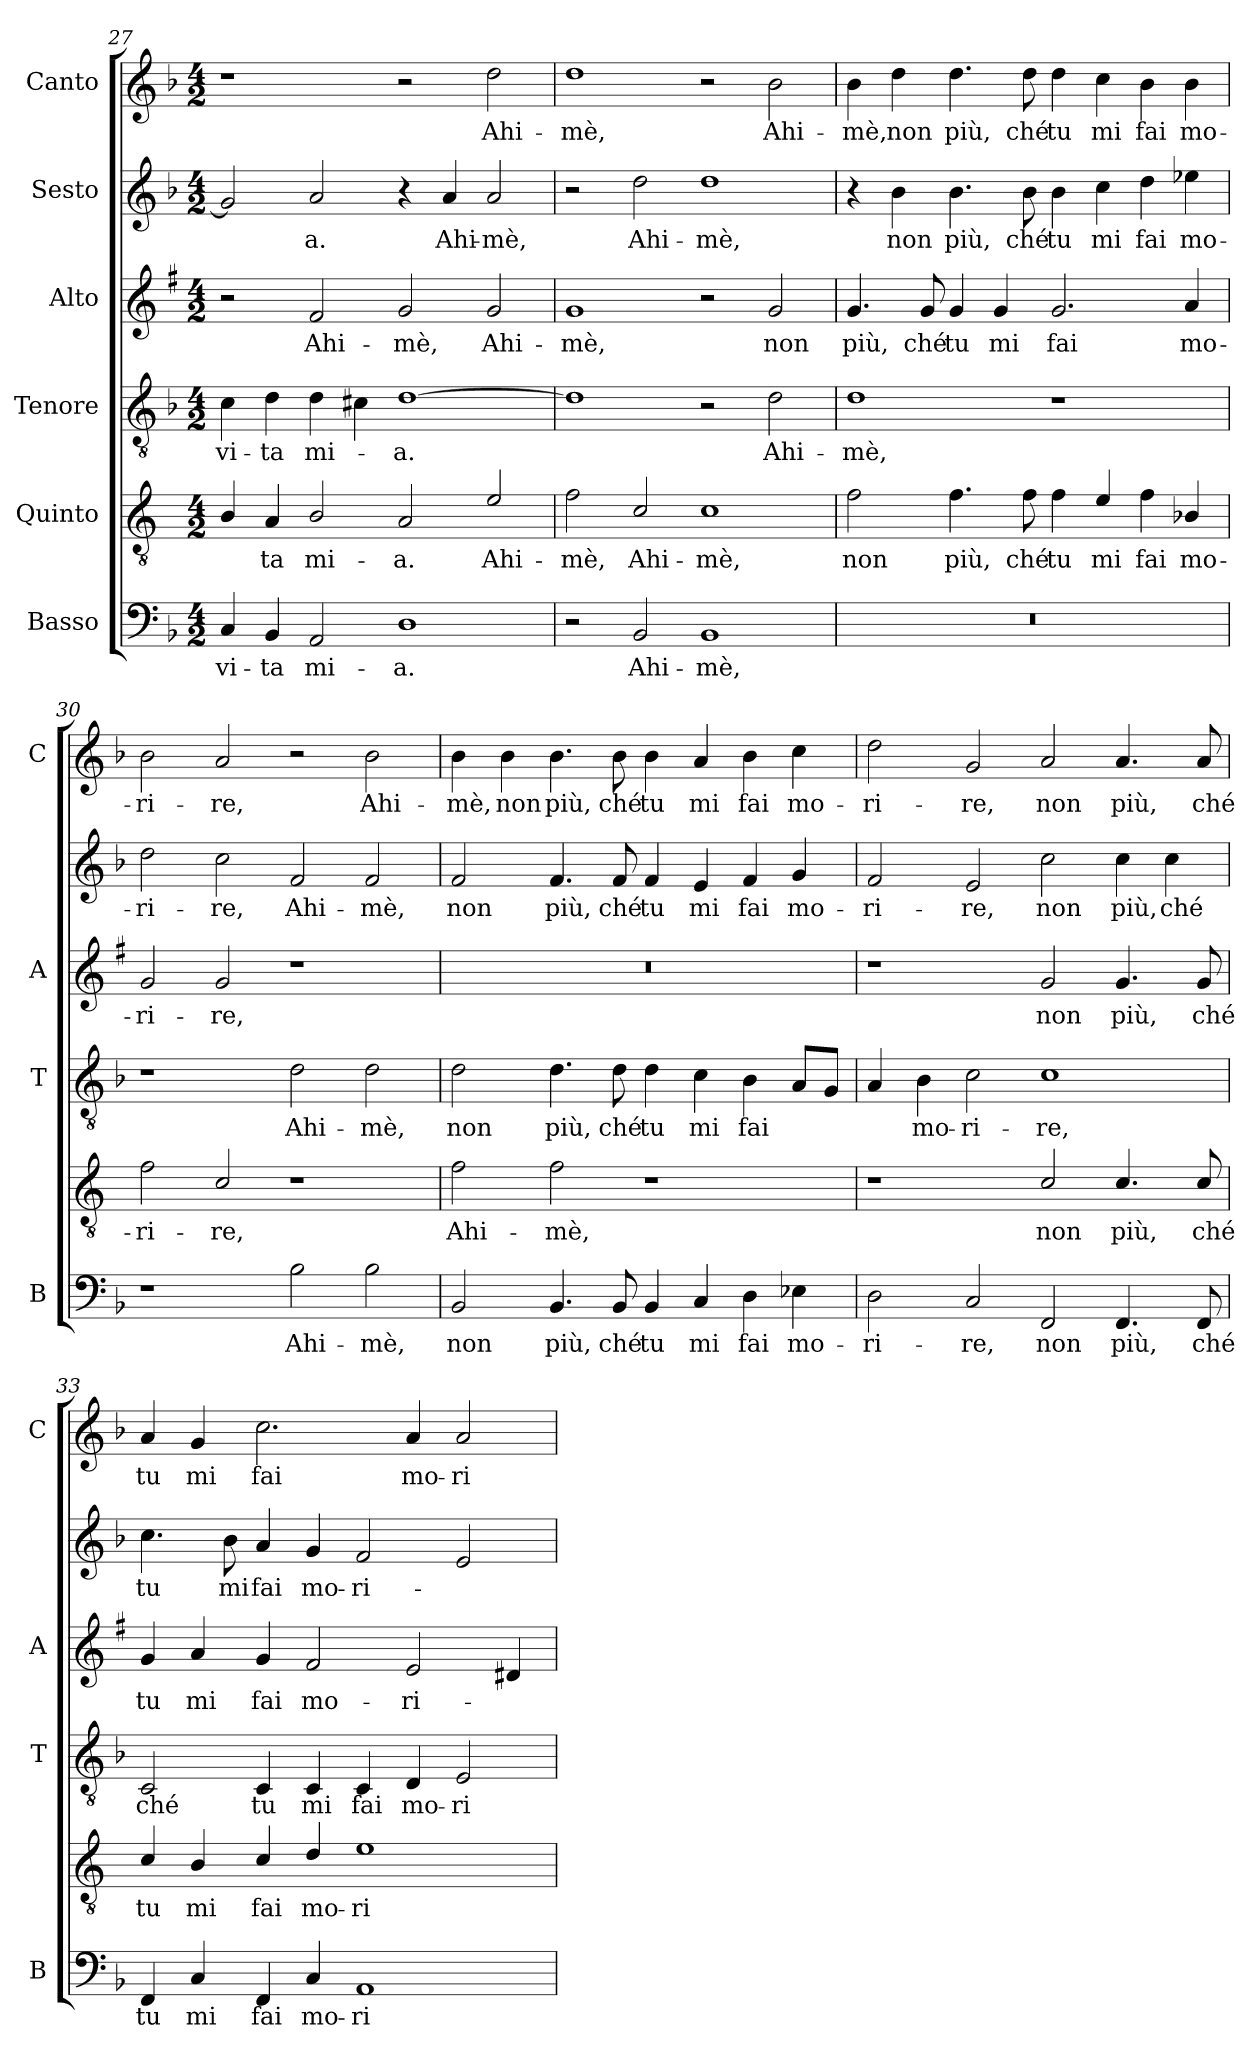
**kern	**text	**kern	**text	**kern	**text	**kern	**text	**kern	**text	**kern	**text
*part6	*part6	*part5	*part5	*part4	*part4	*part3	*part3	*part2	*part2	*part1	*part1
*staff6	*staff6	*staff5	*staff5	*staff4	*staff4	*staff3	*staff3	*staff2	*staff2	*staff1	*staff1
*I"Basso	*	*I"Quinto	*	*I"Tenore	*	*I"Alto	*	*I"Sesto	*	*I"Canto	*
*I'B	*	*	*	*I'T	*	*I'A	*	*	*	*I'C	*
*clefF4	*	*clefGv2	*	*clefGv2	*	*clefG2	*	*clefG2	*	*clefG2	*
*	*	*ITrd4c7	*	*	*	*ITrd1c2	*	*	*	*	*
*k[b-]	*	*k[b-]	*	*k[b-]	*	*k[b-]	*	*k[b-]	*	*k[b-]	*
*F:	*	*F:	*	*F:	*	*F:	*	*F:	*	*F:	*
*M4/2	*	*M4/2	*	*M4/2	*	*M4/2	*	*M4/2	*	*M4/2	*
=27	=27	=27	=27	=27	=27	=27	=27	=27	=27	=27	=27
!	!LO:LY:b	!	!	!	!LO:LY:b	!	!	!	!	!	!
4C/	vi-	4E/	.	4c\	vi-	2r	.	2g/]	.	1r	.
!	!LO:LY:b	!	!LO:LY:b	!	!LO:LY:b	!	!	!	!	!	!
4BB-/	-ta	4D/	-ta	4d\	-ta	.	.	.	.	.	.
!	!LO:LY:b	!	!LO:LY:b	!	!LO:LY:b	!	!LO:LY:b	!	!LO:LY:b	!	!
2AA/	mi-	2E/	mi-	4d\	mi-	2e/	Ahi-	2a/	-a.	.	.
.	.	.	.	4c#X\	.	.	.	.	.	.	.
!	!LO:LY:b	!	!LO:LY:b	!	!LO:LY:b	!	!LO:LY:b	!	!	!	!
1D	-a.	2D/	-a.	[1d	-a.	2f/	-mè,	4r	.	2r	.
!	!	!	!	!	!	!	!	!	!LO:LY:b	!	!
.	.	.	.	.	.	.	.	4a/	Ahi-	.	.
!	!	!	!LO:LY:b	!	!	!	!LO:LY:b	!	!LO:LY:b	!	!LO:LY:b
.	.	2A/	Ahi-	.	.	2f/	Ahi-	2a/	-mè,	2dd\	Ahi-
!!LO:PB:g=z
=28	=28	=28	=28	=28	=28	=28	=28	=28	=28	=28	=28
!	!	!	!LO:LY:b	!	!	!	!LO:LY:b	!	!	!	!LO:LY:b
2r	.	2B-\	-mè,	1d]	.	1f	-mè,	2r	.	1dd	-mè,
!	!LO:LY:b	!	!LO:LY:b	!	!	!	!	!	!LO:LY:b	!	!
2BB-/	Ahi-	2F/	Ahi-	.	.	.	.	2dd\	Ahi-	.	.
!	!LO:LY:b	!	!LO:LY:b	!	!	!	!	!	!LO:LY:b	!	!
1BB-	-mè,	1F	-mè,	2r	.	2r	.	1dd	-mè,	2r	.
!	!	!	!	!	!LO:LY:b	!	!LO:LY:b	!	!	!	!LO:LY:b
.	.	.	.	2d\	Ahi-	2f/	non	.	.	2b-\	Ahi-
=29	=29	=29	=29	=29	=29	=29	=29	=29	=29	=29	=29
!	!	!	!LO:LY:b	!	!LO:LY:b	!	!LO:LY:b	!	!	!	!LO:LY:b
0r	.	2B-\	non	1d	-mè,	4.f/	più,	4r	.	4b-\	-mè,
!	!	!	!	!	!	!	!	!	!LO:LY:b	!	!LO:LY:b
.	.	.	.	.	.	.	.	4b-\	non	4dd\	non
!	!	!	!	!	!	!	!LO:LY:b	!	!	!	!
.	.	.	.	.	.	8f/	ché	.	.	.	.
!	!	!	!LO:LY:b	!	!	!	!LO:LY:b	!	!LO:LY:b	!	!LO:LY:b
.	.	4.B-\	più,	.	.	4f/	tu	4.b-\	più,	4.dd\	più,
!	!	!	!	!	!	!	!LO:LY:b	!	!	!	!
.	.	.	.	.	.	4f/	mi	.	.	.	.
!	!	!	!LO:LY:b	!	!	!	!	!	!LO:LY:b	!	!LO:LY:b
.	.	8B-\	ché	.	.	.	.	8b-\	ché	8dd\	ché
!	!	!	!LO:LY:b	!	!	!	!LO:LY:b	!	!LO:LY:b	!	!LO:LY:b
.	.	4B-\	tu	1r	.	2.f/	fai	4b-\	tu	4dd\	tu
!	!	!	!LO:LY:b	!	!	!	!	!	!LO:LY:b	!	!LO:LY:b
.	.	4A/	mi	.	.	.	.	4cc\	mi	4cc\	mi
!	!	!	!LO:LY:b	!	!	!	!	!	!LO:LY:b	!	!LO:LY:b
.	.	4B-\	fai	.	.	.	.	4dd\	fai	4b-\	fai
!	!	!	!LO:LY:b	!	!	!	!LO:LY:b	!	!LO:LY:b	!	!LO:LY:b
.	.	4E-X/	mo-	.	.	4g/	mo-	4ee-X\	mo-	4b-\	mo-
=30	=30	=30	=30	=30	=30	=30	=30	=30	=30	=30	=30
!	!	!	!LO:LY:b	!	!	!	!LO:LY:b	!	!LO:LY:b	!	!LO:LY:b
1r	.	2B-\	-ri-	1r	.	2f/	-ri-	2dd\	-ri-	2b-\	-ri-
!	!	!	!LO:LY:b	!	!	!	!LO:LY:b	!	!LO:LY:b	!	!LO:LY:b
.	.	2F/	-re,	.	.	2f/	-re,	2cc\	-re,	2a/	-re,
!	!LO:LY:b	!	!	!	!LO:LY:b	!	!	!	!LO:LY:b	!	!
2B-\	Ahi-	1r	.	2d\	Ahi-	1r	.	2f/	Ahi-	2r	.
!	!LO:LY:b	!	!	!	!LO:LY:b	!	!	!	!LO:LY:b	!	!LO:LY:b
2B-\	-mè,	.	.	2d\	-mè,	.	.	2f/	-mè,	2b-\	Ahi-
=31	=31	=31	=31	=31	=31	=31	=31	=31	=31	=31	=31
!	!LO:LY:b	!	!LO:LY:b	!	!LO:LY:b	!	!	!	!LO:LY:b	!	!LO:LY:b
2BB-/	non	2B-\	Ahi-	2d\	non	0r	.	2f/	non	4b-\	-mè,
!	!	!	!	!	!	!	!	!	!	!	!LO:LY:b
.	.	.	.	.	.	.	.	.	.	4b-\	non
!	!LO:LY:b	!	!LO:LY:b	!	!LO:LY:b	!	!	!	!LO:LY:b	!	!LO:LY:b
4.BB-/	più,	2B-\	-mè,	4.d\	più,	.	.	4.f/	più,	4.b-\	più,
!	!LO:LY:b	!	!	!	!LO:LY:b	!	!	!	!LO:LY:b	!	!LO:LY:b
8BB-/	ché	.	.	8d\	ché	.	.	8f/	ché	8b-\	ché
!	!LO:LY:b	!	!	!	!LO:LY:b	!	!	!	!LO:LY:b	!	!LO:LY:b
4BB-/	tu	1r	.	4d\	tu	.	.	4f/	tu	4b-\	tu
!	!LO:LY:b	!	!	!	!LO:LY:b	!	!	!	!LO:LY:b	!	!LO:LY:b
4C/	mi	.	.	4c\	mi	.	.	4e/	mi	4a/	mi
!	!LO:LY:b	!	!	!	!LO:LY:b	!	!	!	!LO:LY:b	!	!LO:LY:b
4D\	fai	.	.	4B-\	fai	.	.	4f/	fai	4b-\	fai
!	!LO:LY:b	!	!	!	!	!	!	!	!LO:LY:b	!	!LO:LY:b
4E-X\	mo-	.	.	8A/L	.	.	.	4g/	mo-	4cc\	mo-
.	.	.	.	8G/J	.	.	.	.	.	.	.
!!LO:LB:g=z
=32	=32	=32	=32	=32	=32	=32	=32	=32	=32	=32	=32
!	!LO:LY:b	!	!	!	!	!	!	!	!LO:LY:b	!	!LO:LY:b
2D\	-ri-	1r	.	4A/	.	1r	.	2f/	-ri-	2dd\	-ri-
!	!	!	!	!	!LO:LY:b	!	!	!	!	!	!
.	.	.	.	4B-\	mo-	.	.	.	.	.	.
!	!LO:LY:b	!	!	!	!LO:LY:b	!	!	!	!LO:LY:b	!	!LO:LY:b
2C/	-re,	.	.	2c\	-ri-	.	.	2e/	-re,	2g/	-re,
!	!LO:LY:b	!	!LO:LY:b	!	!LO:LY:b	!	!LO:LY:b	!	!LO:LY:b	!	!LO:LY:b
2FF/	non	2F/	non	1c	-re,	2f/	non	2cc\	non	2a/	non
!	!LO:LY:b	!	!LO:LY:b	!	!	!	!LO:LY:b	!	!LO:LY:b	!	!LO:LY:b
4.FF/	più,	4.F/	più,	.	.	4.f/	più,	4cc\	più,	4.a/	più,
!	!	!	!	!	!	!	!	!	!LO:LY:b	!	!
.	.	.	.	.	.	.	.	4cc\	ché	.	.
!	!LO:LY:b	!	!LO:LY:b	!	!	!	!LO:LY:b	!	!	!	!LO:LY:b
8FF/	ché	8F/	ché	.	.	8f/	ché	.	.	8a/	ché
=33	=33	=33	=33	=33	=33	=33	=33	=33	=33	=33	=33
!	!LO:LY:b	!	!LO:LY:b	!	!LO:LY:b	!	!LO:LY:b	!	!LO:LY:b	!	!LO:LY:b
4FF/	tu	4F/	tu	2C/	ché	4f/	tu	4.cc\	tu	4a/	tu
!	!LO:LY:b	!	!LO:LY:b	!	!	!	!LO:LY:b	!	!	!	!LO:LY:b
4C/	mi	4E/	mi	.	.	4g/	mi	.	.	4g/	mi
!	!	!	!	!	!	!	!	!	!LO:LY:b	!	!
.	.	.	.	.	.	.	.	8b-\	mi	.	.
!	!LO:LY:b	!	!LO:LY:b	!	!LO:LY:b	!	!LO:LY:b	!	!LO:LY:b	!	!LO:LY:b
4FF/	fai	4F/	fai	4C/	tu	4f/	fai	4a/	fai	2.cc\	fai
!	!LO:LY:b	!	!LO:LY:b	!	!LO:LY:b	!	!LO:LY:b	!	!LO:LY:b	!	!
4C/	mo-	4G/	mo-	4C/	mi	2e/	mo-	4g/	mo-	.	.
!	!LO:LY:b	!	!LO:LY:b	!	!LO:LY:b	!	!	!	!LO:LY:b	!	!
1AA	-ri-	1A	-ri-	4C/	fai	.	.	2f/	-ri-	.	.
!	!	!	!	!	!LO:LY:b	!	!LO:LY:b	!	!	!	!LO:LY:b
.	.	.	.	4D/	mo-	2d/	-ri-	.	.	4a/	mo-
!	!	!	!	!	!LO:LY:b	!	!	!	!	!	!LO:LY:b
.	.	.	.	2E/	-ri-	.	.	2e/	.	2a/	-ri-
.	.	.	.	.	.	4c#X/	.	.	.	.	.
=	=	=	=	=	=	=	=	=	=	=	=
*-	*-	*-	*-	*-	*-	*-	*-	*-	*-	*-	*-
